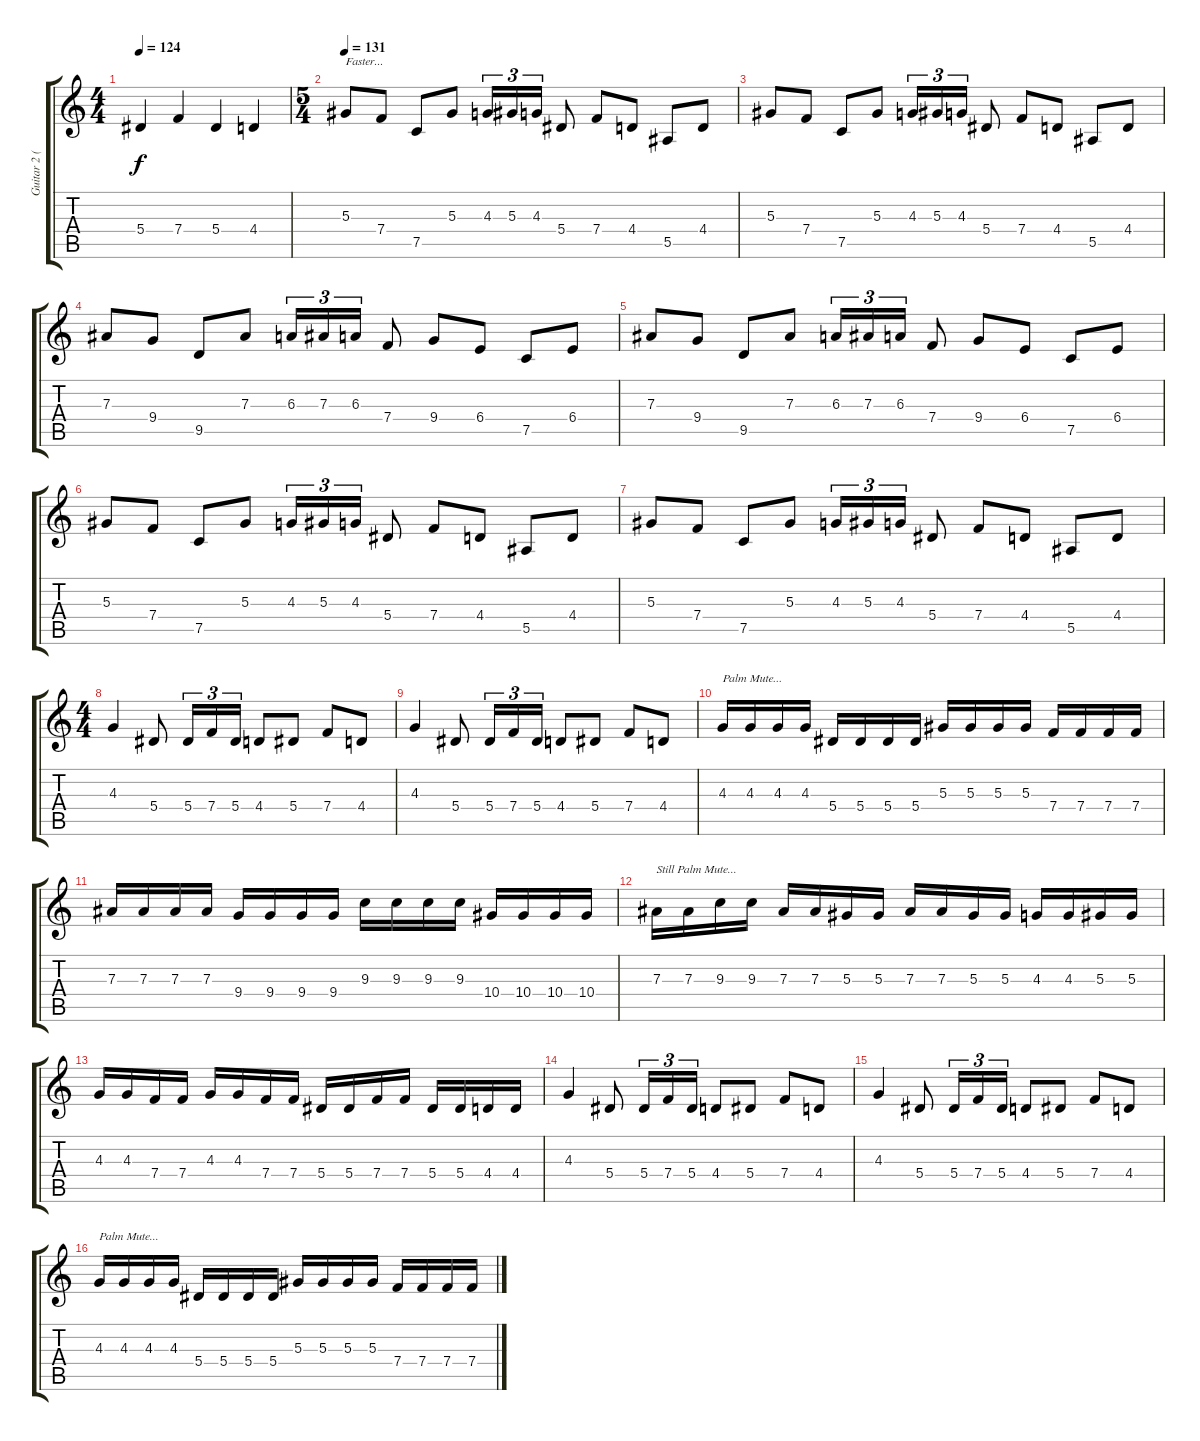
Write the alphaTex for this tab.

\track ("Guitar 2 (6 strings)" "Guitar 2 (") {instrument distortionguitar}
\staff {score tabs}
\tuning (C4 G3 Eb3 Bb2 F2 C2) {hide}
\ts (4 4)
\tempo 124
\clef g2
\ks c
5.4.4{dy f} 7.4.4 5.4.4 4.4.4 |
\ts (5 4)
\tempo 131
5.3.8{txt "Faster..." volume 11} 7.4.8 7.5.8 5.3.8 4.3.16{tu (3 2)} 5.3.16{tu (3 2)} 4.3.16{tu (3 2)} 5.4.8 7.4.8 4.4.8 5.5.8 4.4.8 |
5.3.8 7.4.8 7.5.8 5.3.8 4.3.16{tu (3 2)} 5.3.16{tu (3 2)} 4.3.16{tu (3 2)} 5.4.8 7.4.8 4.4.8 5.5.8 4.4.8 |
7.3.8 9.4.8 9.5.8 7.3.8 6.3.16{tu (3 2)} 7.3.16{tu (3 2)} 6.3.16{tu (3 2)} 7.4.8 9.4.8 6.4.8 7.5.8 6.4.8 |
7.3.8 9.4.8 9.5.8 7.3.8 6.3.16{tu (3 2)} 7.3.16{tu (3 2)} 6.3.16{tu (3 2)} 7.4.8 9.4.8 6.4.8 7.5.8 6.4.8 |
5.3.8 7.4.8 7.5.8 5.3.8 4.3.16{tu (3 2)} 5.3.16{tu (3 2)} 4.3.16{tu (3 2)} 5.4.8 7.4.8 4.4.8 5.5.8 4.4.8 |
5.3.8 7.4.8 7.5.8 5.3.8 4.3.16{tu (3 2)} 5.3.16{tu (3 2)} 4.3.16{tu (3 2)} 5.4.8 7.4.8 4.4.8 5.5.8 4.4.8 |
\ts (4 4)
4.3.4 5.4.8 5.4.16{tu (3 2)} 7.4.16{tu (3 2)} 5.4.16{tu (3 2)} 4.4.8 5.4.8 7.4.8 4.4.8 |
4.3.4 5.4.8 5.4.16{tu (3 2)} 7.4.16{tu (3 2)} 5.4.16{tu (3 2)} 4.4.8 5.4.8 7.4.8 4.4.8 |
4.3.16{txt "Palm Mute..."} 4.3.16 4.3.16 4.3.16 5.4.16 5.4.16 5.4.16 5.4.16 5.3.16 5.3.16 5.3.16 5.3.16 7.4.16 7.4.16 7.4.16 7.4.16 |
7.3.16 7.3.16 7.3.16 7.3.16 9.4.16 9.4.16 9.4.16 9.4.16 9.3.16 9.3.16 9.3.16 9.3.16 10.4.16 10.4.16 10.4.16 10.4.16 |
7.3.16{txt "Still Palm Mute..." volume 10} 7.3.16 9.3.16 9.3.16 7.3.16 7.3.16 5.3.16 5.3.16 7.3.16 7.3.16 5.3.16 5.3.16 4.3.16 4.3.16 5.3.16 5.3.16 |
4.3.16 4.3.16 7.4.16 7.4.16 4.3.16 4.3.16 7.4.16 7.4.16 5.4.16 5.4.16 7.4.16 7.4.16 5.4.16 5.4.16 4.4.16 4.4.16 |
4.3.4 5.4.8 5.4.16{tu (3 2)} 7.4.16{tu (3 2)} 5.4.16{tu (3 2)} 4.4.8 5.4.8 7.4.8 4.4.8 |
4.3.4 5.4.8 5.4.16{tu (3 2)} 7.4.16{tu (3 2)} 5.4.16{tu (3 2)} 4.4.8 5.4.8 7.4.8 4.4.8 |
4.3.16{txt "Palm Mute..."} 4.3.16 4.3.16 4.3.16 5.4.16 5.4.16 5.4.16 5.4.16 5.3.16 5.3.16 5.3.16 5.3.16 7.4.16 7.4.16 7.4.16 7.4.16
